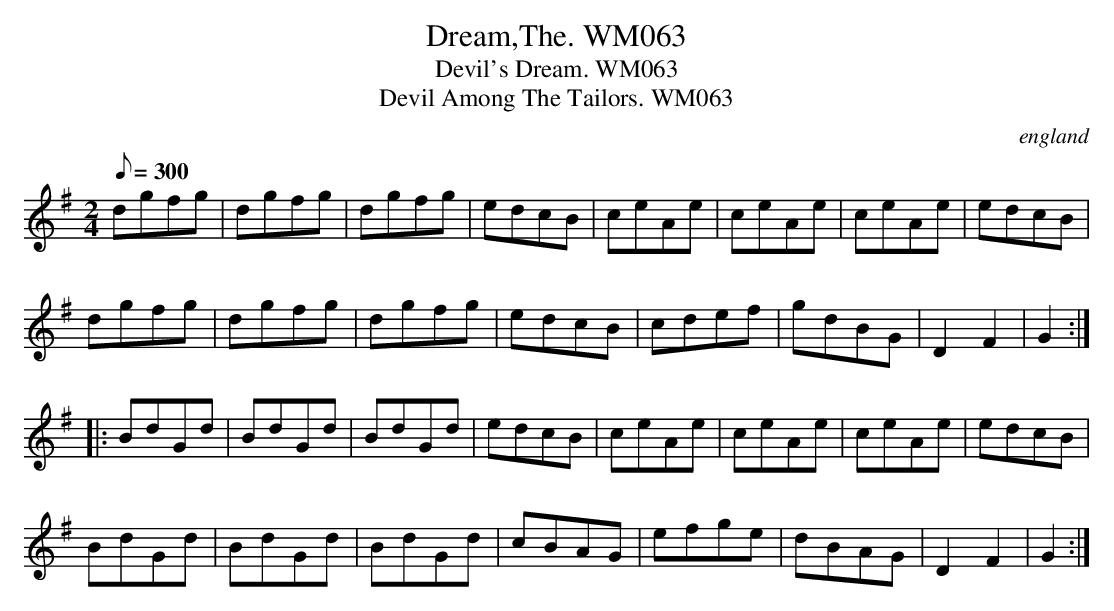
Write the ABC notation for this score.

X:1
T:Dream,The. WM063
T:Devil's Dream. WM063
T:Devil Among The Tailors. WM063
O:england
M:2/4
L:1/8
Q:300
K:G
dgfg|dgfg|dgfg|edcB|ceAe|ceAe|ceAe|edcB|
dgfg|dgfg|dgfg|edcB|cdef|gdBG|D2F2|G2:|
|:BdGd|BdGd|BdGd|edcB|ceAe|ceAe|ceAe|edcB|
BdGd|BdGd|BdGd|cBAG|efge|dBAG|D2F2|G2:|]
